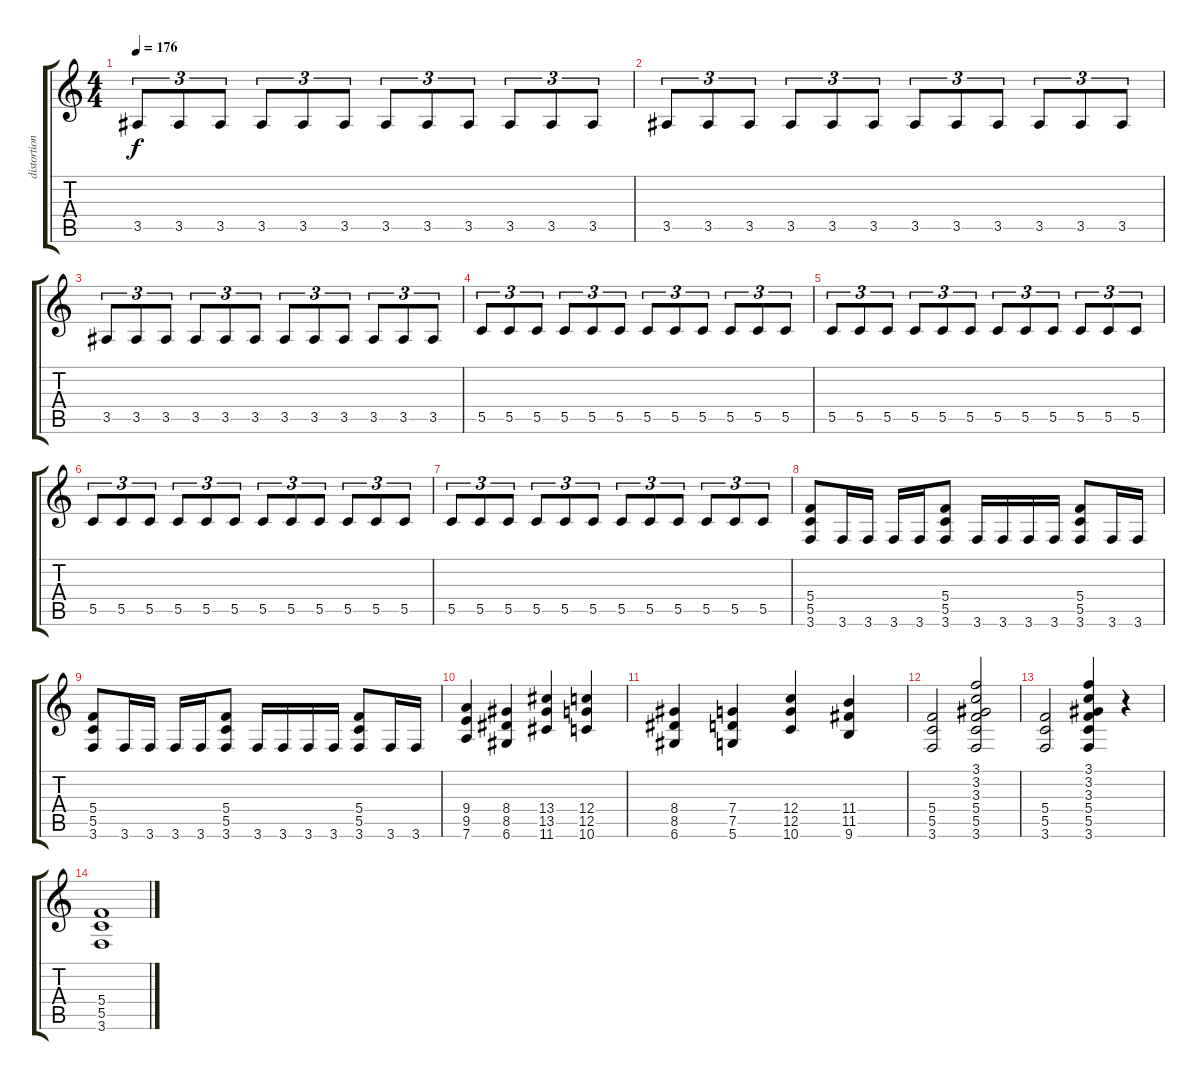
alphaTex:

\track ("distortion guitar" "distortion") {instrument distortionguitar}
\staff {score tabs}
\tuning (D4 A3 F3 C3 G2 D2) {hide}
\ts (4 4)
\tempo 176
\clef g2
\ks c
3.5.8{tu (3 2) dy f} 3.5.8{tu (3 2)} 3.5.8{tu (3 2)} 3.5.8{tu (3 2)} 3.5.8{tu (3 2)} 3.5.8{tu (3 2)} 3.5.8{tu (3 2)} 3.5.8{tu (3 2)} 3.5.8{tu (3 2)} 3.5.8{tu (3 2)} 3.5.8{tu (3 2)} 3.5.8{tu (3 2)} |
3.5.8{tu (3 2)} 3.5.8{tu (3 2)} 3.5.8{tu (3 2)} 3.5.8{tu (3 2)} 3.5.8{tu (3 2)} 3.5.8{tu (3 2)} 3.5.8{tu (3 2)} 3.5.8{tu (3 2)} 3.5.8{tu (3 2)} 3.5.8{tu (3 2)} 3.5.8{tu (3 2)} 3.5.8{tu (3 2)} |
3.5.8{tu (3 2)} 3.5.8{tu (3 2)} 3.5.8{tu (3 2)} 3.5.8{tu (3 2)} 3.5.8{tu (3 2)} 3.5.8{tu (3 2)} 3.5.8{tu (3 2)} 3.5.8{tu (3 2)} 3.5.8{tu (3 2)} 3.5.8{tu (3 2)} 3.5.8{tu (3 2)} 3.5.8{tu (3 2)} |
5.5.8{tu (3 2)} 5.5.8{tu (3 2)} 5.5.8{tu (3 2)} 5.5.8{tu (3 2)} 5.5.8{tu (3 2)} 5.5.8{tu (3 2)} 5.5.8{tu (3 2)} 5.5.8{tu (3 2)} 5.5.8{tu (3 2)} 5.5.8{tu (3 2)} 5.5.8{tu (3 2)} 5.5.8{tu (3 2)} |
5.5.8{tu (3 2)} 5.5.8{tu (3 2)} 5.5.8{tu (3 2)} 5.5.8{tu (3 2)} 5.5.8{tu (3 2)} 5.5.8{tu (3 2)} 5.5.8{tu (3 2)} 5.5.8{tu (3 2)} 5.5.8{tu (3 2)} 5.5.8{tu (3 2)} 5.5.8{tu (3 2)} 5.5.8{tu (3 2)} |
5.5.8{tu (3 2)} 5.5.8{tu (3 2)} 5.5.8{tu (3 2)} 5.5.8{tu (3 2)} 5.5.8{tu (3 2)} 5.5.8{tu (3 2)} 5.5.8{tu (3 2)} 5.5.8{tu (3 2)} 5.5.8{tu (3 2)} 5.5.8{tu (3 2)} 5.5.8{tu (3 2)} 5.5.8{tu (3 2)} |
5.5.8{tu (3 2)} 5.5.8{tu (3 2)} 5.5.8{tu (3 2)} 5.5.8{tu (3 2)} 5.5.8{tu (3 2)} 5.5.8{tu (3 2)} 5.5.8{tu (3 2)} 5.5.8{tu (3 2)} 5.5.8{tu (3 2)} 5.5.8{tu (3 2)} 5.5.8{tu (3 2)} 5.5.8{tu (3 2)} |
(5.4 5.5 3.6).8 3.6.16 3.6.16 3.6.16 3.6.16 (5.4 5.5 3.6).8 3.6.16 3.6.16 3.6.16 3.6.16 (5.4 5.5 3.6).8 3.6.16 3.6.16 |
(5.4 5.5 3.6).8 3.6.16 3.6.16 3.6.16 3.6.16 (5.4 5.5 3.6).8 3.6.16 3.6.16 3.6.16 3.6.16 (5.4 5.5 3.6).8 3.6.16 3.6.16 |
(9.4 9.5 7.6).4 (8.4 8.5 6.6).4 (13.4 13.5 11.6).4 (12.4 12.5 10.6).4 |
(8.4 8.5 6.6).4 (7.4 7.5 5.6).4 (12.4 12.5 10.6).4 (11.4 11.5 9.6).4 |
(5.4 5.5 3.6).2 (3.1 3.2 3.3 5.4 5.5 3.6).2 |
(5.4 5.5 3.6).2 (3.1 3.2 3.3 5.4 5.5 3.6).4 r.4 |
(5.4 5.5 3.6).1
